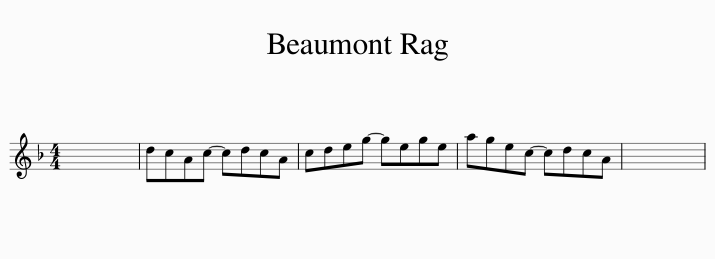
X:1
L:1/8
M:4/4
I:linebreak $
K:F
V:1 treble
V:1
 x8 | dcAc- cdcA | cdeg- gege | agec- cdcA | x8 | %5
